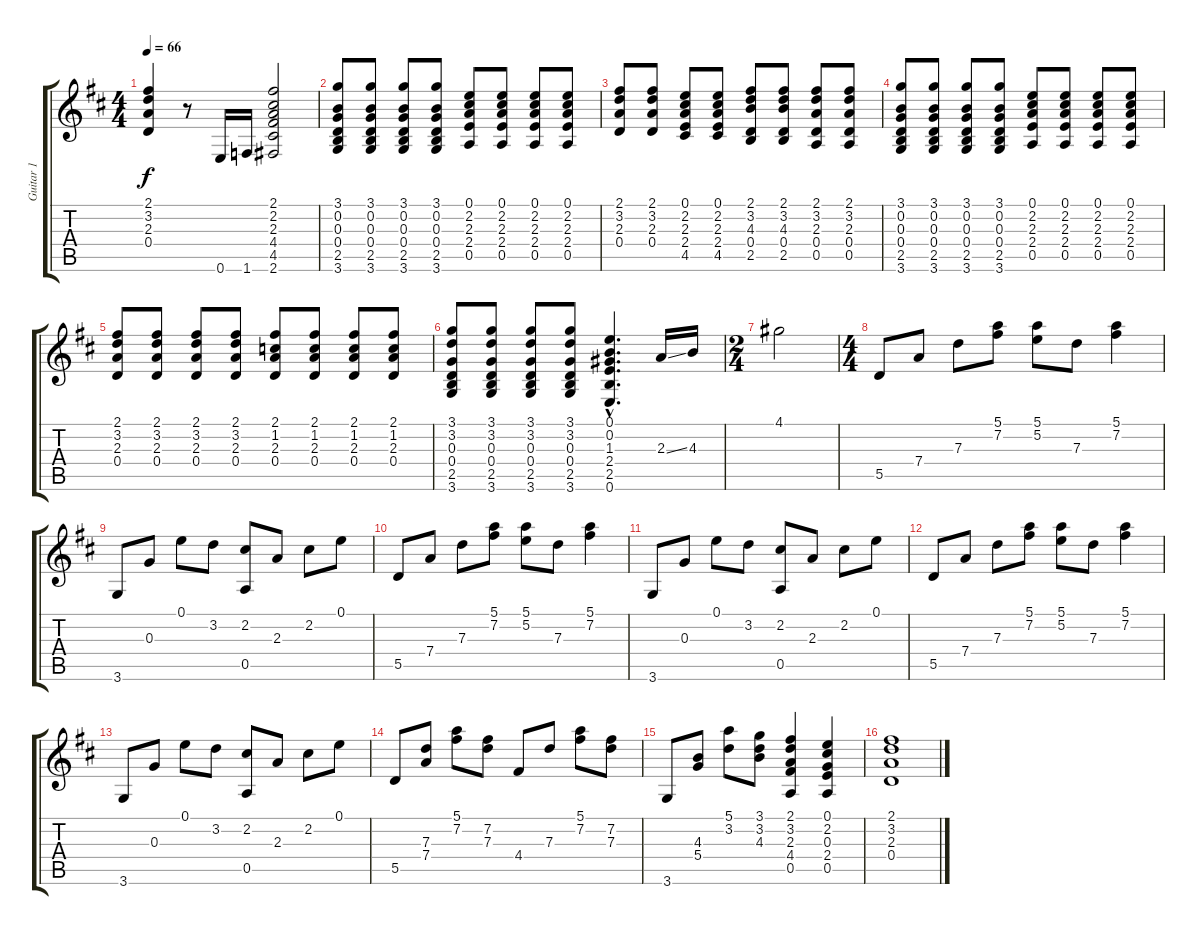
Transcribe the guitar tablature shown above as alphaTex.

\track ("Guitar 1" "Guitar 1") {instrument acousticguitarsteel}
\staff {score tabs}
\tuning (E4 B3 G3 D3 A2 E2) {hide}
\ts (4 4)
\tempo 66
\clef g2
\ks d
(2.1 3.2 2.3 0.4).4{dy f} r.8 0.6.16 1.6.16 (2.1 2.2 2.3 4.4 4.5 2.6).2 |
(3.1 0.2 0.3 0.4 2.5 3.6).8 (3.1 0.2 0.3 0.4 2.5 3.6).8 (3.1 0.2 0.3 0.4 2.5 3.6).8 (3.1 0.2 0.3 0.4 2.5 3.6).8 (0.1 2.2 2.3 2.4 0.5).8 (0.1 2.2 2.3 2.4 0.5).8 (0.1 2.2 2.3 2.4 0.5).8 (0.1 2.2 2.3 2.4 0.5).8 |
(2.1 3.2 2.3 0.4).8 (2.1 3.2 2.3 0.4).8 (0.1 2.2 2.3 2.4 4.5).8 (0.1 2.2 2.3 2.4 4.5).8 (2.1 3.2 4.3 0.4 2.5).8 (2.1 3.2 4.3 0.4 2.5).8 (2.1 3.2 2.3 0.4 0.5).8 (2.1 3.2 2.3 0.4 0.5).8 |
(3.1 0.2 0.3 0.4 2.5 3.6).8 (3.1 0.2 0.3 0.4 2.5 3.6).8 (3.1 0.2 0.3 0.4 2.5 3.6).8 (3.1 0.2 0.3 0.4 2.5 3.6).8 (0.1 2.2 2.3 2.4 0.5).8 (0.1 2.2 2.3 2.4 0.5).8 (0.1 2.2 2.3 2.4 0.5).8 (0.1 2.2 2.3 2.4 0.5).8 |
(2.1 3.2 2.3 0.4).8 (2.1 3.2 2.3 0.4).8 (2.1 3.2 2.3 0.4).8 (2.1 3.2 2.3 0.4).8 (2.1 1.2 2.3 0.4).8 (2.1 1.2 2.3 0.4).8 (2.1 1.2 2.3 0.4).8 (2.1 1.2 2.3 0.4).8 |
(3.1 3.2 0.3 0.4 2.5 3.6).8 (3.1 3.2 0.3 0.4 2.5 3.6).8 (3.1 3.2 0.3 0.4 2.5 3.6).8 (3.1 3.2 0.3 0.4 2.5 3.6).8 (0.1{hac} 0.2{hac} 1.3{hac} 2.4{hac} 2.5{hac} 0.6{hac}).4{d} 2.3{ss}.16 4.3.16 |
\ts (2 4)
4.1.2 |
\ts (4 4)
5.5.8 7.4.8 7.3.8 (5.1 7.2).8 (5.1 5.2).8 7.3.8 (5.1 7.2).4 |
3.6.8 0.3.8 0.1.8 3.2.8 (2.2 0.5).8 2.3.8 2.2.8 0.1.8 |
5.5.8 7.4.8 7.3.8 (5.1 7.2).8 (5.1 5.2).8 7.3.8 (5.1 7.2).4 |
3.6.8 0.3.8 0.1.8 3.2.8 (2.2 0.5).8 2.3.8 2.2.8 0.1.8 |
5.5.8 7.4.8 7.3.8 (5.1 7.2).8 (5.1 5.2).8 7.3.8 (5.1 7.2).4 |
3.6.8 0.3.8 0.1.8 3.2.8 (2.2 0.5).8 2.3.8 2.2.8 0.1.8 |
5.5.8 (7.3 7.4).8 (5.1 7.2).8 (7.2 7.3).8 4.4.8 7.3.8 (5.1 7.2).8 (7.2 7.3).8 |
3.6.8 (4.3 5.4).8 (5.1 3.2).8 (3.1 3.2 4.3).8 (2.1 3.2 2.3 4.4 0.5).4 (0.1 2.2 0.3 2.4 0.5).4 |
(2.1 3.2 2.3 0.4).1
